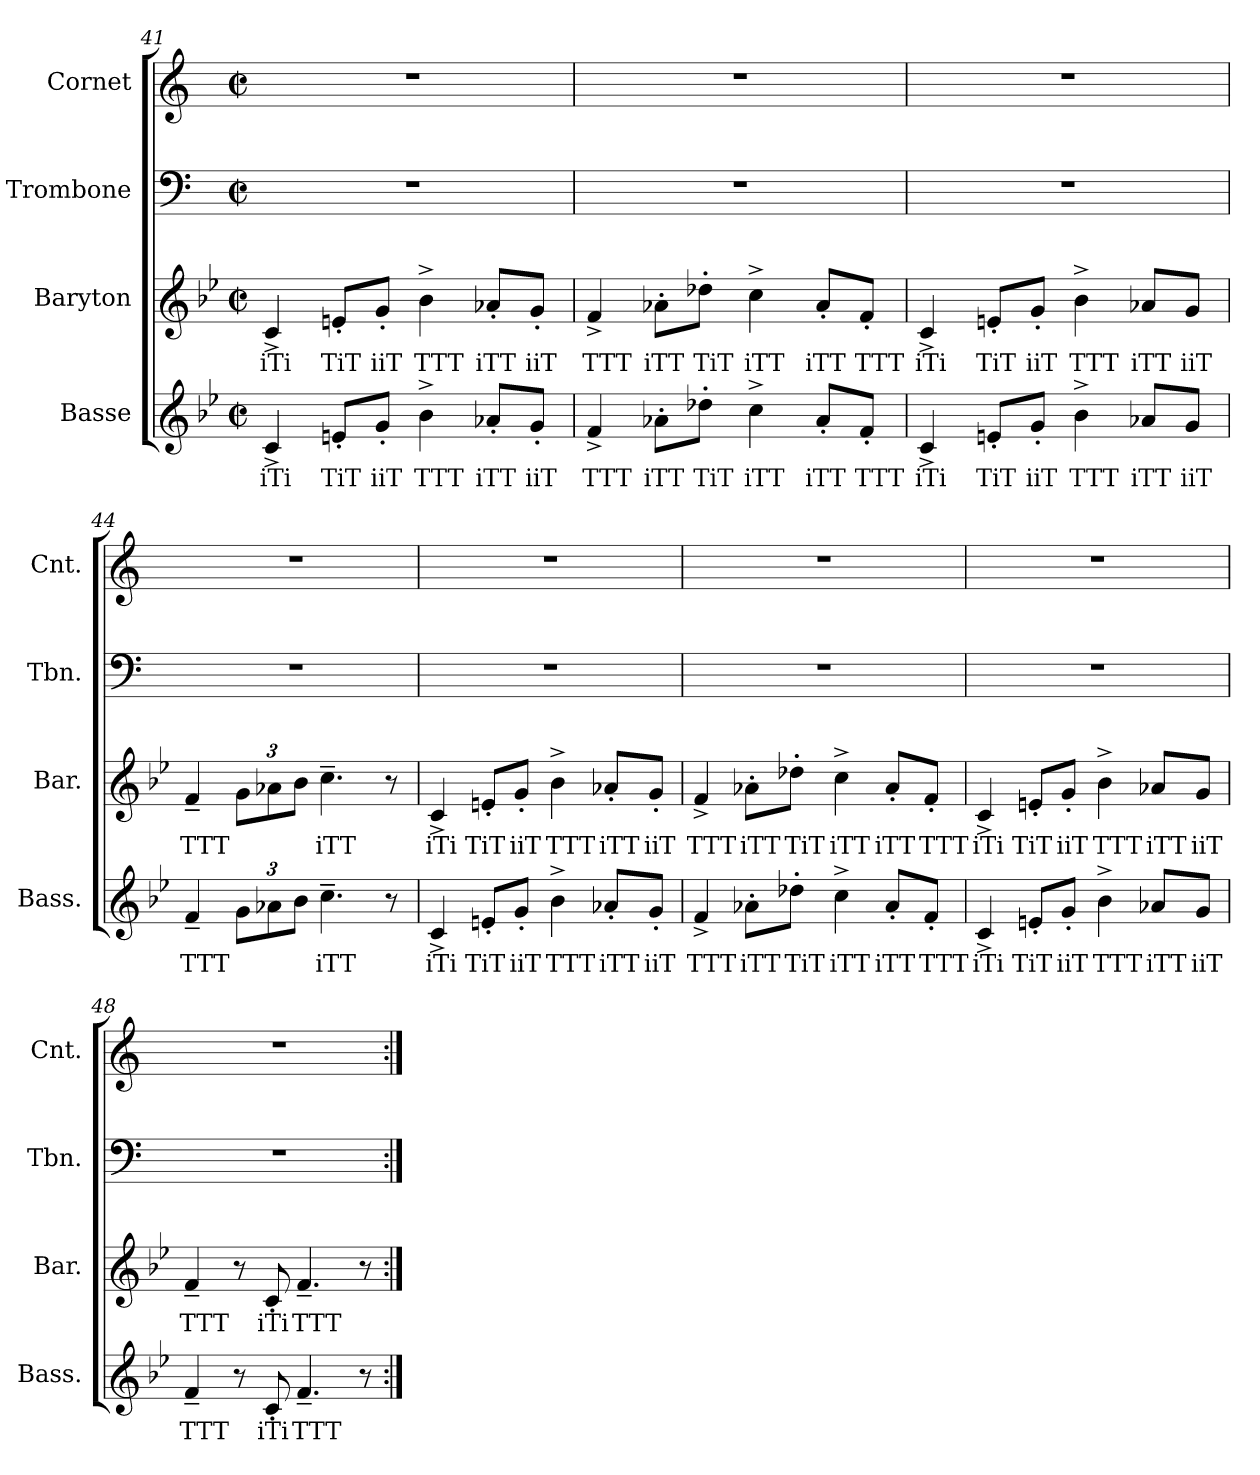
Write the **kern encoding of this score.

**kern	**text	**kern	**text	**kern	**kern
*part4	*part4	*part3	*part3	*part2	*part1
*staff4	*staff4	*staff3	*staff3	*staff2	*staff1
*I"Basse	*	*I"Baryton	*	*I"Trombone	*I"Cornet
*I'Bass.	*	*I'Bar.	*	*I'Tbn.	*I'Cnt.
*clefG2	*	*clefG2	*	*clefF4	*clefG2
*ITrd8c14	*	*ITrd8c14	*	*	*ITrd1c2
*k[b-e-]	*	*k[b-e-]	*	*k[]	*k[b-e-]
*M2/2	*	*M2/2	*	*M2/2	*M2/2
*met(c|)	*	*met(c|)	*	*met(c|)	*met(c|)
=41	=41	=41	=41	=41	=41
!	!LO:LY:b	!	!LO:LY:b	!	!
4C^/	iTi	4C^/	iTi	1r	1r
!	!LO:LY:b	!	!LO:LY:b	!	!
8En'/L	TiT	8En'/L	TiT	.	.
!	!LO:LY:b	!	!LO:LY:b	!	!
8G'/J	iiT	8G'/J	iiT	.	.
!	!LO:LY:b	!	!LO:LY:b	!	!
4B-^\	TTT	4B-^\	TTT	.	.
!	!LO:LY:b	!	!LO:LY:b	!	!
8A-X'/L	iTT	8A-X'/L	iTT	.	.
!	!LO:LY:b	!	!LO:LY:b	!	!
8G'/J	iiT	8G'/J	iiT	.	.
!!LO:LB:g=z
=42	=42	=42	=42	=42	=42
!	!LO:LY:b	!	!LO:LY:b	!	!
4F^/	TTT	4F^/	TTT	1r	1r
!	!LO:LY:b	!	!LO:LY:b	!	!
8A-X'\L	iTT	8A-X'\L	iTT	.	.
!	!LO:LY:b	!	!LO:LY:b	!	!
8d-X'\J	TiT	8d-X'\J	TiT	.	.
!	!LO:LY:b	!	!LO:LY:b	!	!
4c^\	iTT	4c^\	iTT	.	.
!	!LO:LY:b	!	!LO:LY:b	!	!
8A-'/L	iTT	8A-'/L	iTT	.	.
!	!LO:LY:b	!	!LO:LY:b	!	!
8F'/J	TTT	8F'/J	TTT	.	.
=43	=43	=43	=43	=43	=43
!	!LO:LY:b	!	!LO:LY:b	!	!
4C^/	iTi	4C^/	iTi	1r	1r
!	!LO:LY:b	!	!LO:LY:b	!	!
8En'/L	TiT	8En'/L	TiT	.	.
!	!LO:LY:b	!	!LO:LY:b	!	!
8G'/J	iiT	8G'/J	iiT	.	.
!	!LO:LY:b	!	!LO:LY:b	!	!
4B-^\	TTT	4B-^\	TTT	.	.
!	!LO:LY:b	!	!LO:LY:b	!	!
8A-X/L	iTT	8A-X/L	iTT	.	.
!	!LO:LY:b	!	!LO:LY:b	!	!
8G/J	iiT	8G/J	iiT	.	.
=44	=44	=44	=44	=44	=44
!	!LO:LY:b	!	!LO:LY:b	!	!
4F~/	TTT	4F~/	TTT	1r	1r
*Xbrackettup	*	*Xbrackettup	*	*	*
12G\L	.	12G\L	.	.	.
12A-X\	.	12A-X\	.	.	.
12B-\J	.	12B-\J	.	.	.
!	!LO:LY:b	!	!LO:LY:b	!	!
4.c~\	iTT	4.c~\	iTT	.	.
8r	.	8r	.	.	.
!!LO:PB:g=z
=45	=45	=45	=45	=45	=45
!	!LO:LY:b	!	!LO:LY:b	!	!
4C^/	iTi	4C^/	iTi	1r	1r
!	!LO:LY:b	!	!LO:LY:b	!	!
8En'/L	TiT	8En'/L	TiT	.	.
!	!LO:LY:b	!	!LO:LY:b	!	!
8G'/J	iiT	8G'/J	iiT	.	.
!	!LO:LY:b	!	!LO:LY:b	!	!
4B-^\	TTT	4B-^\	TTT	.	.
!	!LO:LY:b	!	!LO:LY:b	!	!
8A-X'/L	iTT	8A-X'/L	iTT	.	.
!	!LO:LY:b	!	!LO:LY:b	!	!
8G'/J	iiT	8G'/J	iiT	.	.
=46	=46	=46	=46	=46	=46
!	!LO:LY:b	!	!LO:LY:b	!	!
4F^/	TTT	4F^/	TTT	1r	1r
!	!LO:LY:b	!	!LO:LY:b	!	!
8A-X'\L	iTT	8A-X'\L	iTT	.	.
!	!LO:LY:b	!	!LO:LY:b	!	!
8d-X'\J	TiT	8d-X'\J	TiT	.	.
!	!LO:LY:b	!	!LO:LY:b	!	!
4c^\	iTT	4c^\	iTT	.	.
!	!LO:LY:b	!	!LO:LY:b	!	!
8A-'/L	iTT	8A-'/L	iTT	.	.
!	!LO:LY:b	!	!LO:LY:b	!	!
8F'/J	TTT	8F'/J	TTT	.	.
=47	=47	=47	=47	=47	=47
!	!LO:LY:b	!	!LO:LY:b	!	!
4C^/	iTi	4C^/	iTi	1r	1r
!	!LO:LY:b	!	!LO:LY:b	!	!
8En'/L	TiT	8En'/L	TiT	.	.
!	!LO:LY:b	!	!LO:LY:b	!	!
8G'/J	iiT	8G'/J	iiT	.	.
!	!LO:LY:b	!	!LO:LY:b	!	!
4B-^\	TTT	4B-^\	TTT	.	.
!	!LO:LY:b	!	!LO:LY:b	!	!
8A-X/L	iTT	8A-X/L	iTT	.	.
!	!LO:LY:b	!	!LO:LY:b	!	!
8G/J	iiT	8G/J	iiT	.	.
!!LO:LB:g=z
=48	=48	=48	=48	=48	=48
!	!LO:LY:b	!	!LO:LY:b	!	!
4F~/	TTT	4F~/	TTT	1r	1r
8r	.	8r	.	.	.
!	!LO:LY:b	!	!LO:LY:b	!	!
8C'/	iTi	8C'/	iTi	.	.
!	!LO:LY:b	!	!LO:LY:b	!	!
4.F~/	TTT	4.F~/	TTT	.	.
8r	.	8r	.	.	.
=:|!	=:|!	=:|!	=:|!	=:|!	=:|!
*-	*-	*-	*-	*-	*-
